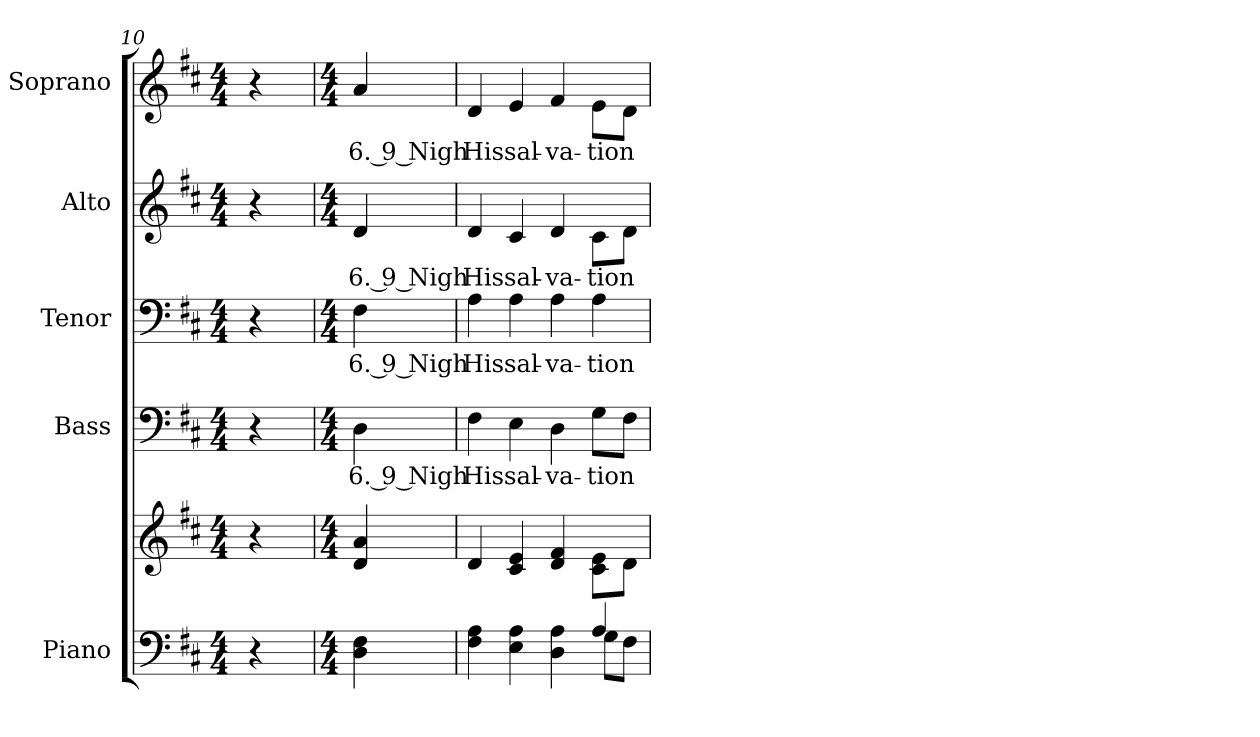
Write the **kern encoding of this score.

**kern	**kern	**kern	**text	**kern	**text	**kern	**text	**kern	**text
*part5	*part5	*part4	*part4	*part3	*part3	*part2	*part2	*part1	*part1
*staff6	*staff5	*staff4	*staff4	*staff3	*staff3	*staff2	*staff2	*staff1	*staff1
*I"Piano	*	*I"Bass	*	*I"Tenor	*	*I"Alto	*	*I"Soprano	*
*I'Pno.	*	*I'B.	*	*I'T.	*	*I'A.	*	*I'S.	*
!!LO:PB:g=z
*clefF4	*clefG2	*clefF4	*	*clefF4	*	*clefG2	*	*clefG2	*
*k[f#c#]	*k[f#c#]	*k[f#c#]	*	*k[f#c#]	*	*k[f#c#]	*	*k[f#c#]	*
*D:	*D:	*D:	*	*D:	*	*D:	*	*D:	*
*M4/4	*M4/4	*M4/4	*	*M4/4	*	*M4/4	*	*M4/4	*
=10	=10	=10	=10	=10	=10	=10	=10	=10	=10
4r	4r	4r	.	4r	.	4r	.	4r	.
=11	=11	=11	=11	=11	=11	=11	=11	=11	=11
*M4/4	*M4/4	*M4/4	*	*M4/4	*	*M4/4	*	*M4/4	*
!	!	!	!LO:LY:b:color=#000000	!	!	!	!	!	!
!	!	!	!	!	!LO:LY:b:color=#000000	!	!	!	!
!	!	!	!	!	!	!	!LO:LY:b:color=#000000	!	!
!	!	!	!	!	!	!	!	!	!LO:LY:b:color=#000000
4Di\ 4F#i	4di/ 4ai	4Di\	6. 9 Nigh	4F#i\	6. 9 Nigh	4di/	6. 9 Nigh	4ai/	6. 9 Nigh
=12	=12	=12	=12	=12	=12	=12	=12	=12	=12
*^	*	*	*	*	*	*	*	*	*
!	!	!	!	!LO:LY:b:color=#000000	!	!	!	!	!	!
!	!	!	!	!	!	!LO:LY:b:color=#000000	!	!	!	!
!	!	!	!	!	!	!	!	!LO:LY:b:color=#000000	!	!
!	!	!	!	!	!	!	!	!	!	!LO:LY:b:color=#000000
4F#i\ 4Ai	2ryy	4di/	4F#i\	His	4Ai\	His	4di/	His	4di/	His
!	!	!	!	!LO:LY:b:color=#000000	!	!	!	!	!	!
!	!	!	!	!	!	!LO:LY:b:color=#000000	!	!	!	!
!	!	!	!	!	!	!	!	!LO:LY:b:color=#000000	!	!
!	!	!	!	!	!	!	!	!	!	!LO:LY:b:color=#000000
4Ei\ 4Ai	.	4c#i/ 4ei	4Ei\	sal-	4Ai\	sal-	4c#i/	sal-	4ei/	sal-
!	!	!	!	!LO:LY:b:color=#000000	!	!	!	!	!	!
!	!	!	!	!	!	!LO:LY:b:color=#000000	!	!	!	!
!	!	!	!	!	!	!	!	!LO:LY:b:color=#000000	!	!
!	!	!	!	!	!	!	!	!	!	!LO:LY:b:color=#000000
4Di\ 4Ai	4ryy	4di/ 4f#i	4Di\	-va-	4Ai\	-va-	4di/	-va-	4f#i/	-va-
!	!	!	!	!LO:LY:b:color=#000000	!	!	!	!	!	!
!	!	!	!	!	!	!LO:LY:b:color=#000000	!	!	!	!
!	!	!	!	!	!	!	!	!LO:LY:b:color=#000000	!	!
!	!	!	!	!	!	!	!	!	!	!LO:LY:b:color=#000000
4Ai/	8Gi\L	8c#i\ 8eiL	8Gi\L	-tion	4Ai\	-tion	8c#i\L	-tion	8ei\L	-tion
.	8F#i\J	8di\J	8F#i\J	.	.	.	8di\J	.	8di\J	.
*v	*v	*	*	*	*	*	*	*	*	*
=	=	=	=	=	=	=	=	=	=
*-	*-	*-	*-	*-	*-	*-	*-	*-	*-
